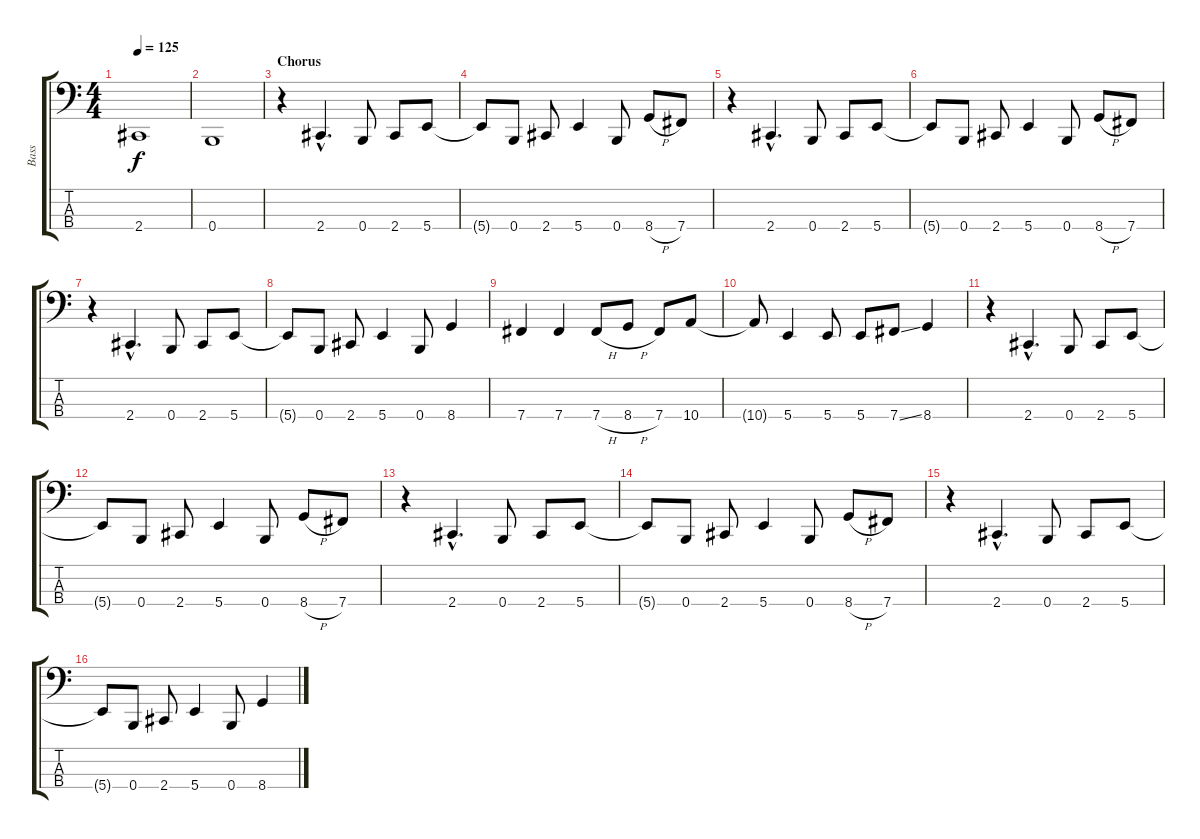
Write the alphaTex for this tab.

\track ("Bass" "Bass") {instrument electricbasspick}
\staff {score tabs}
\tuning (E2 B1 Gb1 B0) {hide}
\ts (4 4)
\tempo 125
\clef f4
\ks c
2.4.1{dy f} |
0.4.1 |
\section ("" "Chorus")
r.4 2.4{hac}.4{d} 0.4.8 2.4.8 5.4.8 |
5.4{t}.8 0.4.8 2.4.8 5.4.4 0.4.8 8.4{h}.8 7.4.8 |
r.4 2.4{hac}.4{d} 0.4.8 2.4.8 5.4.8 |
5.4{t}.8 0.4.8 2.4.8 5.4.4 0.4.8 8.4{h}.8 7.4.8 |
r.4 2.4{hac}.4{d} 0.4.8 2.4.8 5.4.8 |
5.4{t}.8 0.4.8 2.4.8 5.4.4 0.4.8 8.4.4 |
7.4.4 7.4.4 7.4{h}.8 8.4{h}.8 7.4.8 10.4.8 |
10.4{t}.8 5.4.4 5.4.8 5.4.8 7.4{ss}.8 8.4.4 |
r.4 2.4{hac}.4{d} 0.4.8 2.4.8 5.4.8 |
5.4{t}.8 0.4.8 2.4.8 5.4.4 0.4.8 8.4{h}.8 7.4.8 |
r.4 2.4{hac}.4{d} 0.4.8 2.4.8 5.4.8 |
5.4{t}.8 0.4.8 2.4.8 5.4.4 0.4.8 8.4{h}.8 7.4.8 |
r.4 2.4{hac}.4{d} 0.4.8 2.4.8 5.4.8 |
5.4{t}.8 0.4.8 2.4.8 5.4.4 0.4.8 8.4.4
